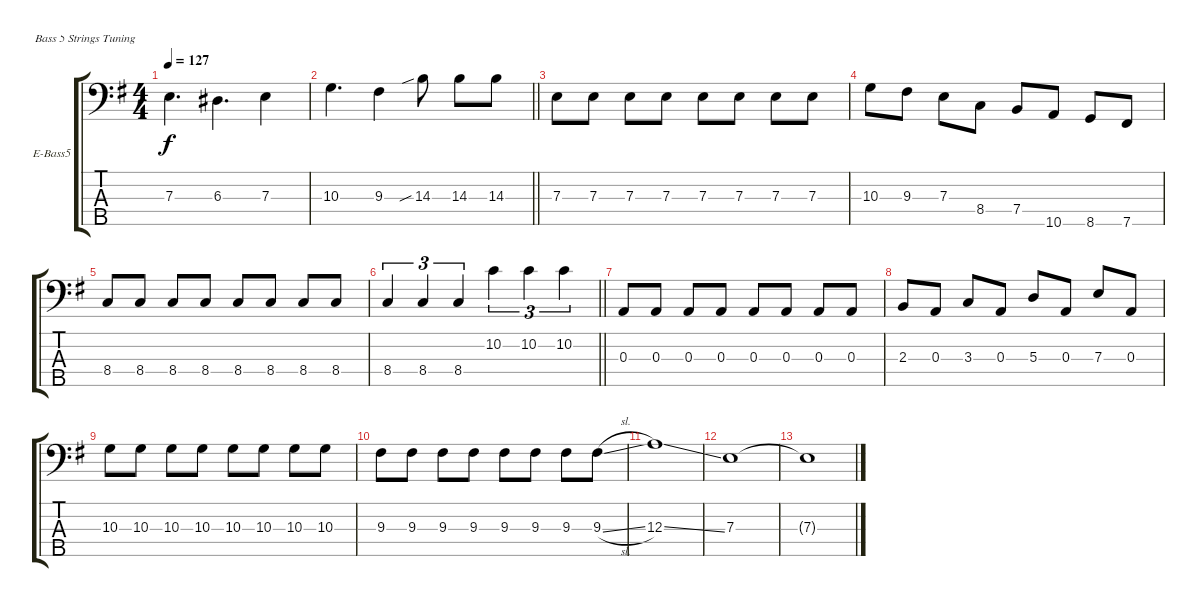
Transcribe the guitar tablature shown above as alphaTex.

\bracketExtendMode groupsimilarinstruments
\firstSystemTrackNameOrientation horizontal
\otherSystemsTrackNameOrientation horizontal
\track ("baz (Andrey Stefnuk)" "E-Bass5") {instrument electricbassfinger}
\staff {score tabs}
\tuning (G2 D2 A1 E1 B0)
\ts (4 4)
\tempo 127
\clef f4
\ks eminor
7.3.4{d dy f} 6.3.4{d} 7.3.4 |
\barLineRight lightlight
10.3.4{d} 9.3.4 14.3{sib}.8 14.3.8 14.3.8 |
7.3.8 7.3.8 7.3.8 7.3.8 7.3.8 7.3.8 7.3.8 7.3.8 |
10.3.8 9.3.8 7.3.8 8.4.8 7.4.8 10.5.8 8.5.8 7.5.8 |
8.4.8 8.4.8 8.4.8 8.4.8 8.4.8 8.4.8 8.4.8 8.4.8 |
\barLineRight lightlight
8.4.4{tu (3 2)} 8.4.4{tu (3 2)} 8.4.4{tu (3 2)} 10.2.4{tu (3 2)} 10.2.4{tu (3 2)} 10.2.4{tu (3 2)} |
0.3.8 0.3.8 0.3.8 0.3.8 0.3.8 0.3.8 0.3.8 0.3.8 |
2.3.8 0.3.8 3.3.8 0.3.8 5.3.8 0.3.8 7.3.8 0.3.8 |
10.3.8 10.3.8 10.3.8 10.3.8 10.3.8 10.3.8 10.3.8 10.3.8 |
9.3.8 9.3.8 9.3.8 9.3.8 9.3.8 9.3.8 9.3.8 9.3{sl}.8 |
12.3{ss}.1 |
7.3.1 |
7.3{t}.1
